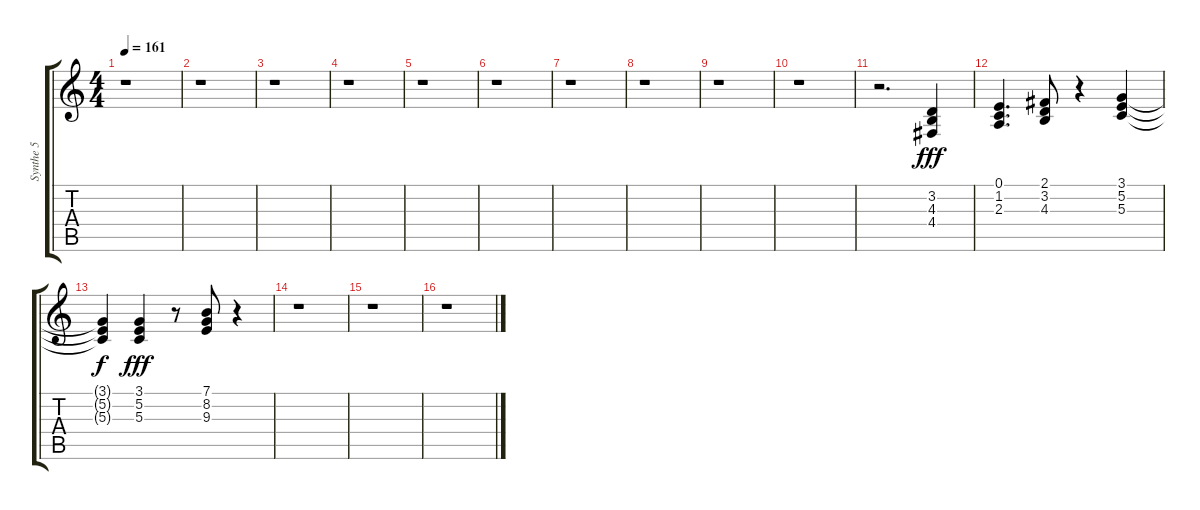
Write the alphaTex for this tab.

\track ("Synthe 5" "Synthe 5") {instrument lead2sawtooth}
\staff {score tabs}
\tuning (E4 B3 G3 D3 A2 E2) {hide}
\ts (4 4)
\tempo 161
\clef g2
\ks c
r.1{dy fff} |
r.1 |
r.1 |
r.1 |
r.1 |
r.1 |
r.1 |
r.1 |
r.1 |
r.1 |
r.2{d} (3.2 4.3 4.4).4 |
(0.1 1.2 2.3).4{d} (2.1 3.2 4.3).8 r.4 (3.1 5.2 5.3).4 |
(3.1{t} 5.2{t} 5.3{t}).4{dy f} (3.1 5.2 5.3).4{dy fff} r.8 (7.1 8.2 9.3).8 r.4 |
r.1 |
r.1 |
r.1
